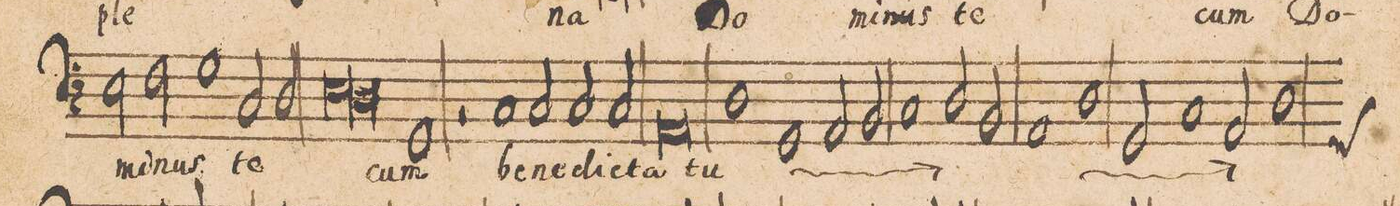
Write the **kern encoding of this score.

**kern	**text
*I"BASSVS.	*
*clefF4	*
*k[]	*
*met(c|)	*
*M2/1	*
2E\	-mi-
2F\	-nus
1G\	.
=32-	=32-
2C/	te-
2D/	.
*lig	*
1E\	.
=33-	=33-
1D\	.
*Xlig	*
1GG/	-cum
=34-	=34-
2r	.
1C/	be-
2C/	-ne-
=35-	=35-
2C/	-dic-
2C/	-ta
0AA/	tu
=36-	=36-
*	*ij
1D\	be-
=37-	=37-
1GG/	-ne-
2AA/	-di-
2BB/	.
=38-	=38-
1C/	.
2D/	.
2BB/	-cta
=39-	=39-
1AA/	tu
1D\	be-
=40-	=40-
2GG/	-ne-
1C/	-di-
2AA/	-cta
=41-	=41-
1D\	tu
*	*Xij
*-	*-
